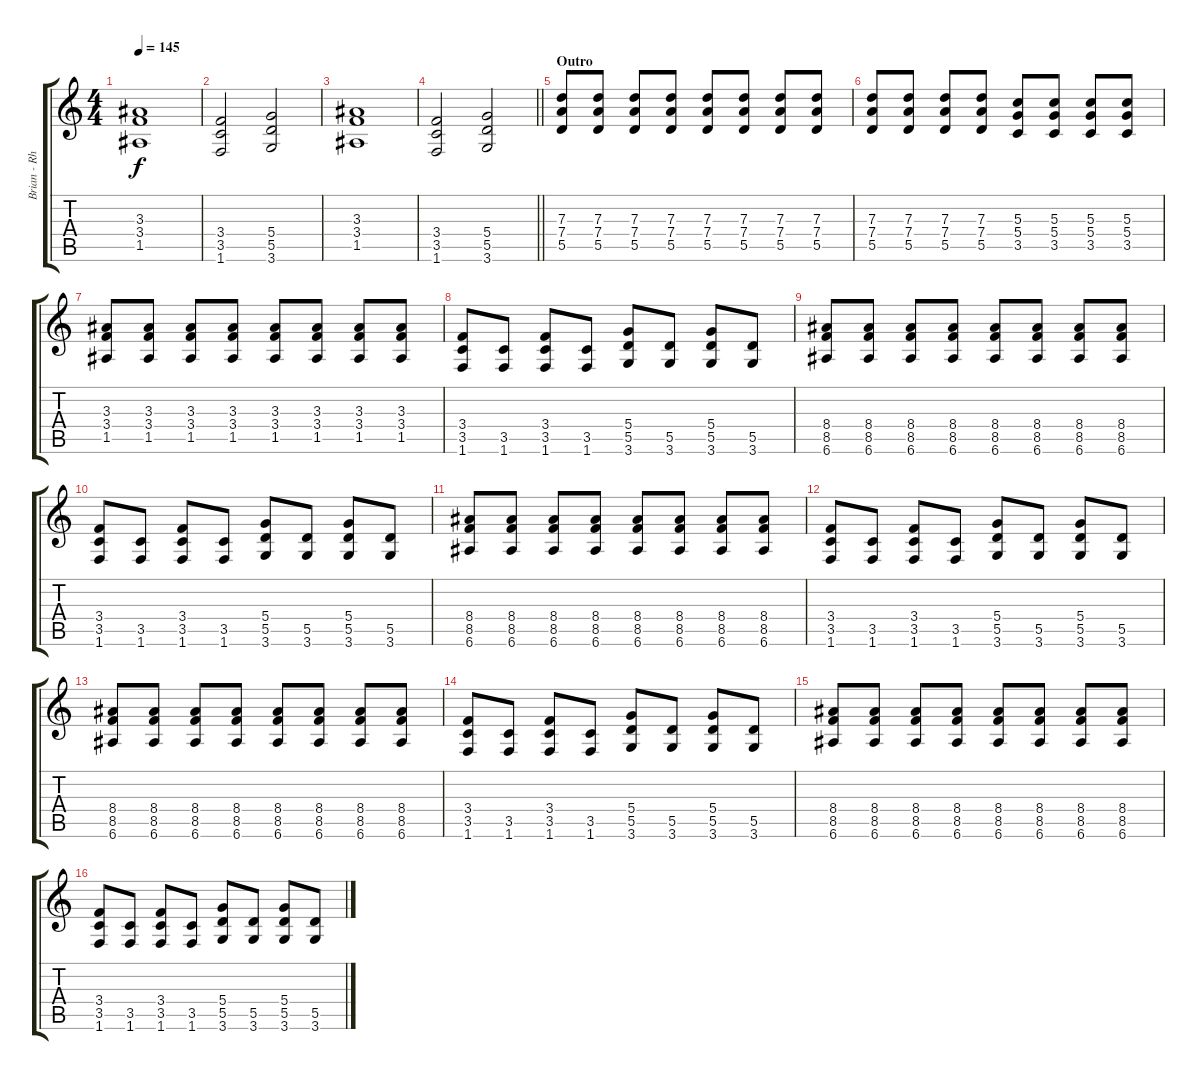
\track ("Brian - Rhythm Guitar" "Brian - Rh") {instrument electricguitarjazz}
\staff {score tabs}
\tuning (E4 B3 G3 D3 A2 E2) {hide}
\ts (4 4)
\tempo 145
\clef g2
\ks c
(3.3 3.4 1.5).1{dy f} |
(3.4 3.5 1.6).2 (5.4 5.5 3.6).2 |
(3.3 3.4 1.5).1 |
\barLineRight lightlight
(3.4 3.5 1.6).2 (5.4 5.5 3.6).2 |
\section ("" "Outro")
(7.3 7.4 5.5).8 (7.3 7.4 5.5).8 (7.3 7.4 5.5).8 (7.3 7.4 5.5).8 (7.3 7.4 5.5).8 (7.3 7.4 5.5).8 (7.3 7.4 5.5).8 (7.3 7.4 5.5).8 |
(7.3 7.4 5.5).8 (7.3 7.4 5.5).8 (7.3 7.4 5.5).8 (7.3 7.4 5.5).8 (5.3 5.4 3.5).8 (5.3 5.4 3.5).8 (5.3 5.4 3.5).8 (5.3 5.4 3.5).8 |
(3.3 3.4 1.5).8 (3.3 3.4 1.5).8 (3.3 3.4 1.5).8 (3.3 3.4 1.5).8 (3.3 3.4 1.5).8 (3.3 3.4 1.5).8 (3.3 3.4 1.5).8 (3.3 3.4 1.5).8 |
(3.4 3.5 1.6).8 (3.5 1.6).8 (3.4 3.5 1.6).8 (3.5 1.6).8 (5.4 5.5 3.6).8 (5.5 3.6).8 (5.4 5.5 3.6).8 (5.5 3.6).8 |
(8.4 8.5 6.6).8 (8.4 8.5 6.6).8 (8.4 8.5 6.6).8 (8.4 8.5 6.6).8 (8.4 8.5 6.6).8 (8.4 8.5 6.6).8 (8.4 8.5 6.6).8 (8.4 8.5 6.6).8 |
(3.4 3.5 1.6).8 (3.5 1.6).8 (3.4 3.5 1.6).8 (3.5 1.6).8 (5.4 5.5 3.6).8 (5.5 3.6).8 (5.4 5.5 3.6).8 (5.5 3.6).8 |
(8.4 8.5 6.6).8 (8.4 8.5 6.6).8 (8.4 8.5 6.6).8 (8.4 8.5 6.6).8 (8.4 8.5 6.6).8 (8.4 8.5 6.6).8 (8.4 8.5 6.6).8 (8.4 8.5 6.6).8 |
(3.4 3.5 1.6).8 (3.5 1.6).8 (3.4 3.5 1.6).8 (3.5 1.6).8 (5.4 5.5 3.6).8 (5.5 3.6).8 (5.4 5.5 3.6).8 (5.5 3.6).8 |
(8.4 8.5 6.6).8 (8.4 8.5 6.6).8 (8.4 8.5 6.6).8 (8.4 8.5 6.6).8 (8.4 8.5 6.6).8 (8.4 8.5 6.6).8 (8.4 8.5 6.6).8 (8.4 8.5 6.6).8 |
(3.4 3.5 1.6).8 (3.5 1.6).8 (3.4 3.5 1.6).8 (3.5 1.6).8 (5.4 5.5 3.6).8 (5.5 3.6).8 (5.4 5.5 3.6).8 (5.5 3.6).8 |
(8.4 8.5 6.6).8 (8.4 8.5 6.6).8 (8.4 8.5 6.6).8 (8.4 8.5 6.6).8 (8.4 8.5 6.6).8 (8.4 8.5 6.6).8 (8.4 8.5 6.6).8 (8.4 8.5 6.6).8 |
(3.4 3.5 1.6).8 (3.5 1.6).8 (3.4 3.5 1.6).8 (3.5 1.6).8 (5.4 5.5 3.6).8 (5.5 3.6).8 (5.4 5.5 3.6).8 (5.5 3.6).8
